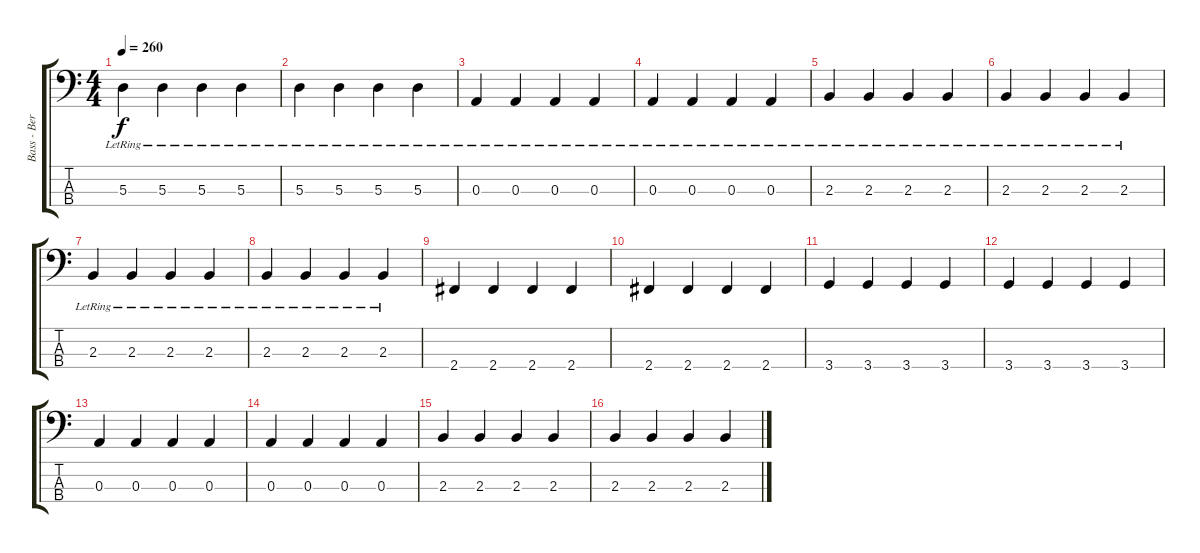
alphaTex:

\track ("Bass - Berry" "Bass - Ber") {instrument electricbassfinger}
\staff {score tabs}
\tuning (G2 D2 A1 E1) {hide}
\ts (4 4)
\tempo 260
\clef f4
\ks c
5.3{lr}.4{dy f} 5.3{lr}.4 5.3{lr}.4 5.3{lr}.4 |
5.3{lr}.4 5.3{lr}.4 5.3{lr}.4 5.3{lr}.4 |
0.3{lr}.4 0.3{lr}.4 0.3{lr}.4 0.3{lr}.4 |
0.3{lr}.4 0.3{lr}.4 0.3{lr}.4 0.3{lr}.4 |
2.3{lr}.4 2.3{lr}.4 2.3{lr}.4 2.3{lr}.4 |
2.3{lr}.4 2.3{lr}.4 2.3{lr}.4 2.3{lr}.4 |
2.3{lr}.4 2.3{lr}.4 2.3{lr}.4 2.3{lr}.4 |
2.3{lr}.4 2.3{lr}.4 2.3{lr}.4 2.3{lr}.4 |
2.4.4 2.4.4 2.4.4 2.4.4 |
2.4.4 2.4.4 2.4.4 2.4.4 |
3.4.4 3.4.4 3.4.4 3.4.4 |
3.4.4 3.4.4 3.4.4 3.4.4 |
0.3.4 0.3.4 0.3.4 0.3.4 |
0.3.4 0.3.4 0.3.4 0.3.4 |
2.3.4 2.3.4 2.3.4 2.3.4 |
2.3.4 2.3.4 2.3.4 2.3.4
